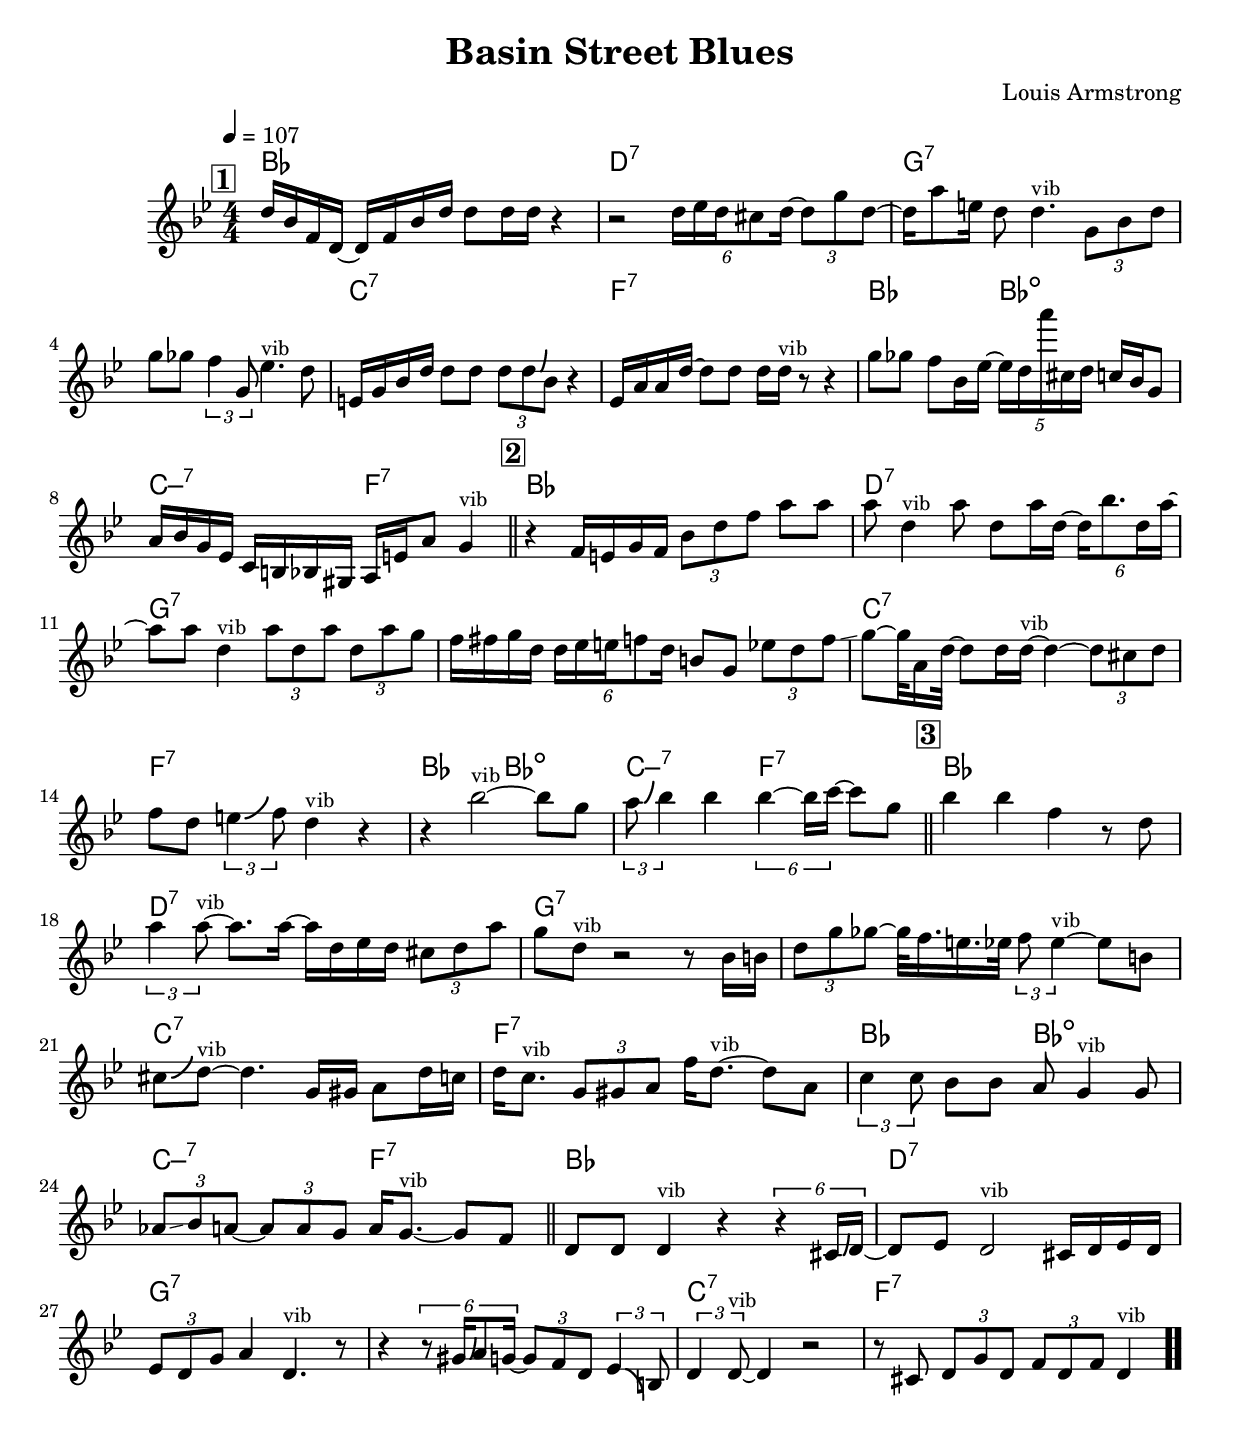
\version "2.13.2"

#(ly:set-option 'point-and-click #f)

\header {
  title = "Basin Street Blues"
  composer = "Louis Armstrong"
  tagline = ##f
}
global =
{
    \override Staff.TimeSignature #'style = #'()
    \time 4/4
    \clef "treble"
    \key bes \major
    \override Rest #'direction = #'0
    \override MultiMeasureRest #'staff-position = #0
}
\score
{
<<
    \transpose c' c'

    \new ChordNames { \chords {
      \set majorSevenSymbol = \markup { "maj7" }
      \set minorChordModifier = \markup { \char ##x2013 }
      
      | bes1 | d1:7 | g1:7 | s1 | c1:7 | f1:7 | bes2 bes2:dim | c2:min7 f2:7 
      | bes1 | d1:7 | g1:7 | s1 | c1:7 | f1:7 | bes2 bes2:dim | c2:min7 f2:7 
      | bes1 | d1:7 | g1:7 | s2 s2 | c1:7 | f1:7 | bes2 bes2:dim | c2:min7 f2:7 
      | bes1 | d1:7 | g1:7 | s1 | c1:7 | f1:7|
      }
      }

    \new Staff
    <<
    \transpose c' c'

    {
      \global
  		%\override Score.MetronomeMark #'transparent = ##t
  		%\override Score.MetronomeMark #'stencil = ##f
  		
  		\override HorizontalBracket #'direction = #UP
  		\override HorizontalBracket #'bracket-flare = #'(0 . 0)
  		
  		\override TextSpanner #'dash-fraction = #1.0
  		\override TextSpanner #'bound-details #'left #'text = \markup{ \concat{\draw-line #'(0 . -1.0) \draw-line #'(1.0 . 0) }}
  		\override TextSpanner #'bound-details #'right #'text = \markup{ \concat{ \draw-line #'(1.0 . 0) \draw-line #'(0 . -1.0) }}
          \set Score.markFormatter = #format-mark-box-numbers


      \tempo 4 = 107
      \set Score.currentBarNumber = #1
     
      \bar "||" \mark \default d''16 bes'16 f'16 d'16~ d'16 f'16 bes'16 d''16 d''8 d''16 d''16 r4 
      | r2 \tuplet 6/4 {d''16 es''16 d''16 cis''8 d''16~} \tuplet 3/2 {d''8 g''8 d''8~} 
      | d''16 a''8 e''16 d''8 d''4.^\markup{\left-align \small vib} \tuplet 3/2 {g'8 bes'8 d''8} 
      | g''8 ges''8 \tuplet 3/2 {f''4 g'8} es''4.^\markup{\left-align \small vib} d''8 
      | e'16 g'16 bes'16 d''16 d''8 d''8 \tuplet 3/2 {d''8 d''8\bendAfter #+4  bes'8} r4 
      | es'16 a'16 a'16 d''16~ d''8 d''8 d''16 d''16^\markup{\left-align \small vib} r8 r4 
      | g''8 ges''8 f''8 bes'16 es''16~ \tuplet 5/4 {es''16 d''16 a'''16 cis''16 d''16} c''16 bes'16 g'8 
      | a'16 bes'16 g'16 es'16 c'16 b16 bes16 gis16 a16 e'16 a'8 g'4^\markup{\left-align \small vib} 
      \bar "||" \mark \default r4 f'16 e'16 g'16 f'16 \tuplet 3/2 {bes'8 d''8 f''8} a''8 a''8 
      | a''8 d''4^\markup{\left-align \small vib} a''8 d''8 a''16 d''16~ \tuplet 6/4 {d''16 bes''8. d''16 a''16~} 
      | a''8 a''8 d''4^\markup{\left-align \small vib} \tuplet 3/2 {a''8 d''8 a''8} \tuplet 3/2 {d''8 a''8 g''8} 
      | f''16 fis''16 g''16 d''16 \tuplet 6/4 {d''16\glissando  es''16 e''16 f''8 d''16} b'8 g'8 \tuplet 3/2 {es''8 d''8 f''8\glissando } 
      | g''8~ g''32 a'16 d''32~ d''8 d''16 d''16~^\markup{\left-align \small vib} d''4~ \tuplet 3/2 {d''8 cis''8 d''8} 
      | f''8 d''8 \tuplet 3/2 {e''4\bendAfter #+4  f''8} d''4^\markup{\left-align \small vib} r4 
      | r4 bes''2~^\markup{\left-align \small vib} bes''8 g''8 
      | \tuplet 3/2 {a''8\bendAfter #+4  bes''4} bes''4 \tuplet 6/4 {bes''4~ bes''16\glissando  c'''16~} c'''8 g''8 
      \bar "||" \mark \default bes''4 bes''4 f''4 r8 d''8 
      | \tuplet 3/2 {a''4 a''8~^\markup{\left-align \small vib}} a''8. a''16~ a''16 d''16 es''16 d''16 \tuplet 3/2 {cis''8 d''8 a''8} 
      | g''8 d''8^\markup{\left-align \small vib} r2 r8 bes'16 b'16 
      | \tuplet 3/2 {d''8 g''8 ges''8~} ges''32 f''16. e''16. es''32 \tuplet 3/2 {f''8 es''4~^\markup{\left-align \small vib}} es''8 b'8 
      | cis''8\bendAfter #+4  d''8~^\markup{\left-align \small vib} d''4. g'16 gis'16 a'8 d''16 c''16 
      | d''16 c''8.^\markup{\left-align \small vib} \tuplet 3/2 {g'8 gis'8 a'8} f''16 d''8.~^\markup{\left-align \small vib} d''8 a'8 
      | \tuplet 3/2 {c''4 c''8} bes'8 bes'8 a'8 g'4^\markup{\left-align \small vib} g'8 
      | \tuplet 3/2 {aes'8\glissando  bes'8 a'8~} \tuplet 3/2 {a'8 a'8 g'8} a'16 g'8.~^\markup{\left-align \small vib} g'8 f'8 
      \bar "||" d'8 d'8 d'4^\markup{\left-align \small vib} r4 \tuplet 6/4 {r4 cis'16\bendAfter #+4  d'16~} 
      | d'8 es'8 d'2^\markup{\left-align \small vib} cis'16 d'16 es'16 d'16 
      | \tuplet 3/2 {es'8 d'8 g'8} a'4 d'4.^\markup{\left-align \small vib} r8 
      | r4 \tuplet 6/4 {r8 gis'16\bendAfter #+4  a'8 g'16~} \tuplet 3/2 {g'8 f'8 d'8} \tuplet 3/2 {es'4\bendAfter #-4  b8} 
      | \tuplet 3/2 {d'4 d'8~^\markup{\left-align \small vib}} d'4 r2 
      | r8 cis'8 \tuplet 3/2 {d'8 g'8 d'8} \tuplet 3/2 {f'8 d'8 f'8} d'4^\markup{\left-align \small vib}\bar  ".."
    }
    >>
>>    
}
